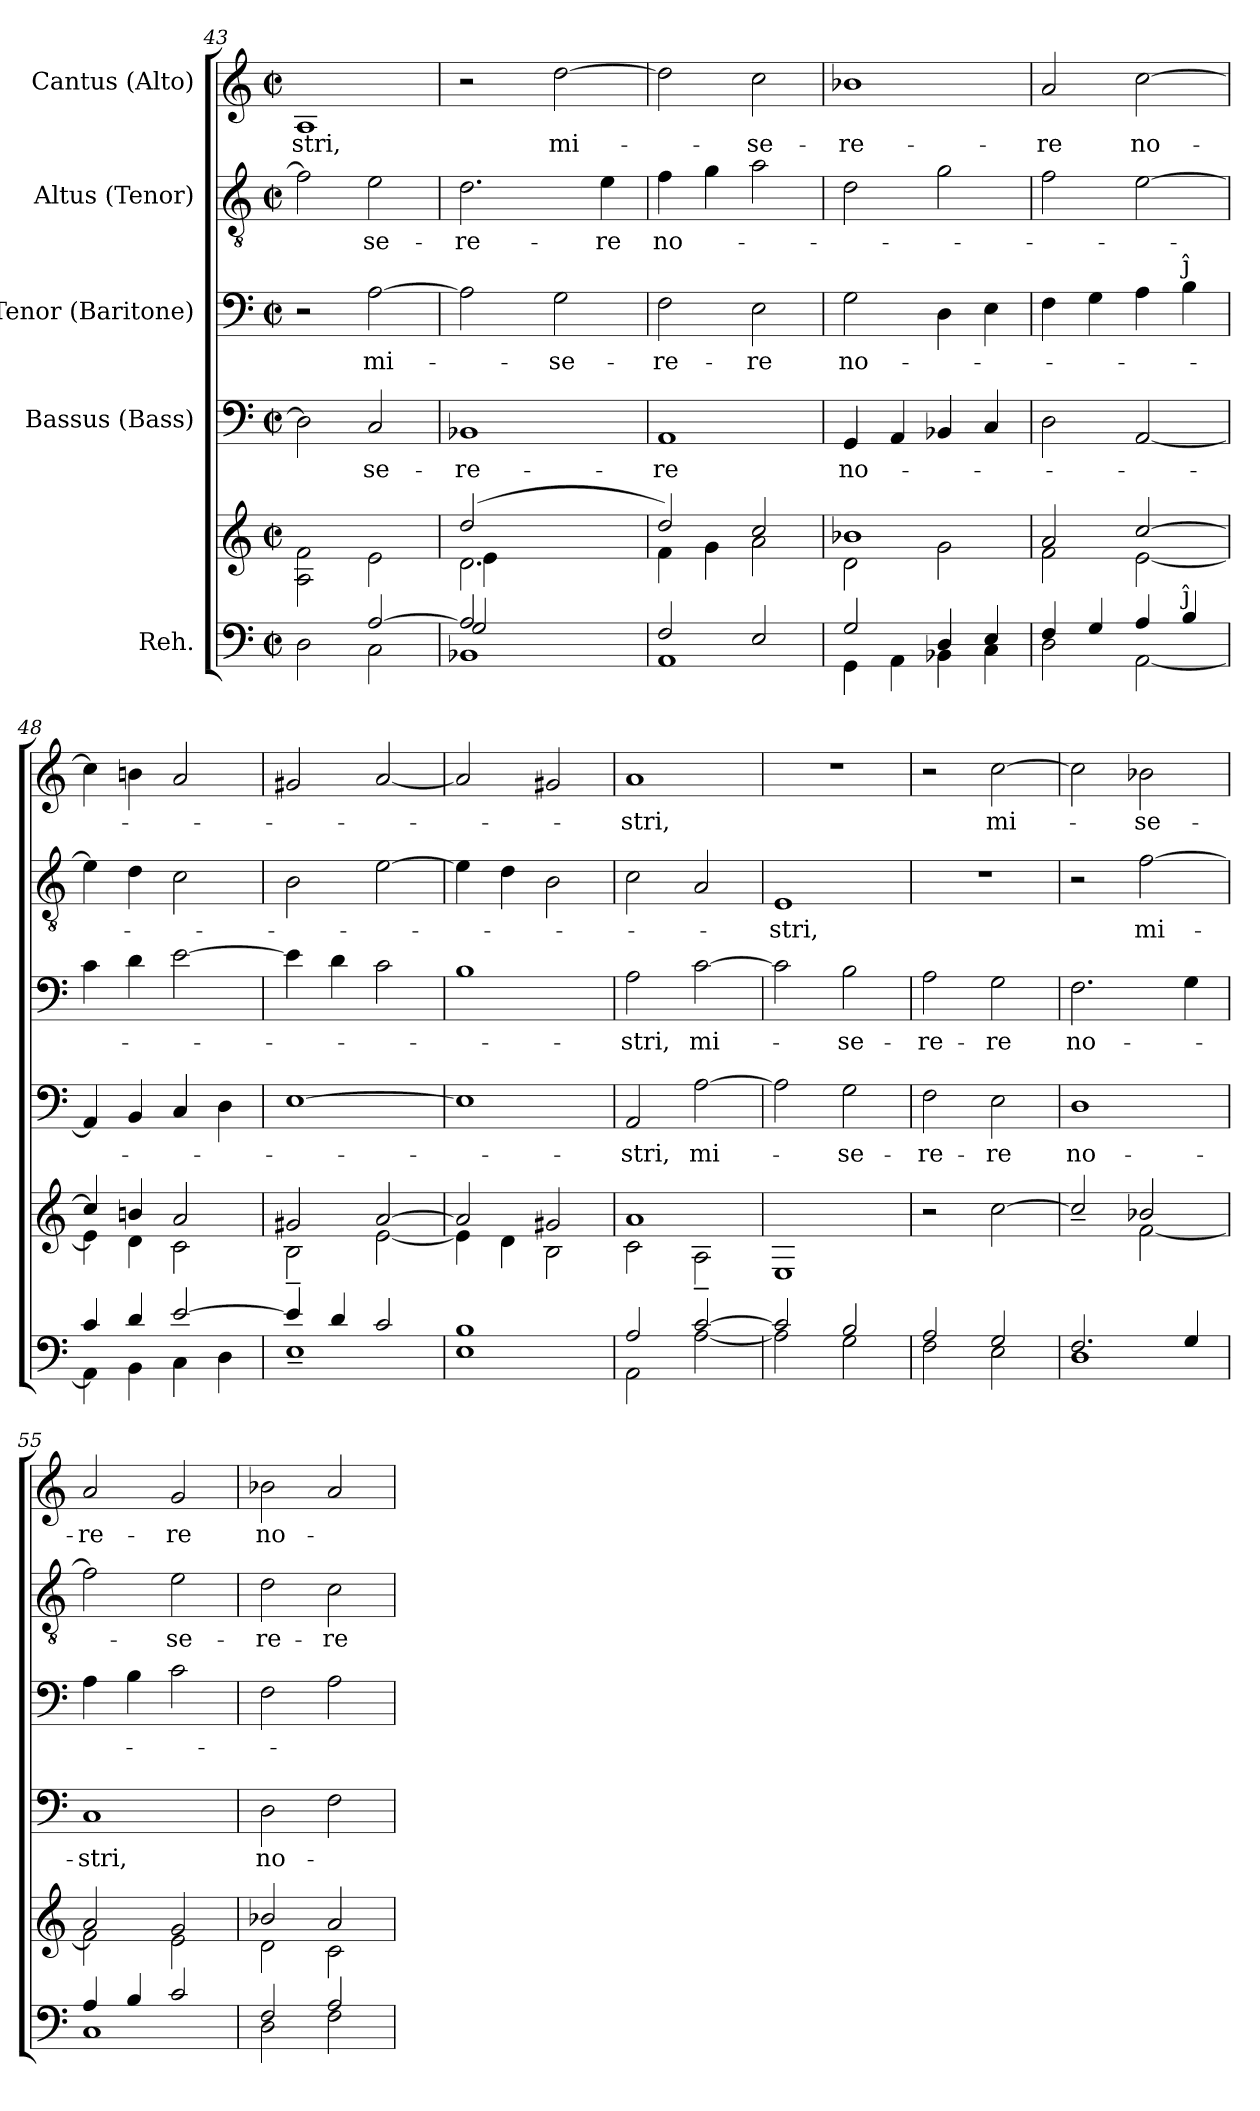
**kern	**kern	**kern	**text	**kern	**text	**kern	**text	**kern	**text
*part5	*part5	*part4	*part4	*part3	*part3	*part2	*part2	*part1	*part1
*staff6	*staff5	*staff4	*staff4	*staff3	*staff3	*staff2	*staff2	*staff1	*staff1
*I"Reh.	*	*I"Bassus (Bass)	*	*I"Tenor (Baritone)	*	*I"Altus (Tenor)	*	*I"Cantus (Alto)	*
*clefF4	*clefG2	*clefF4	*	*clefF4	*	*clefGv2	*	*clefG2	*
*k[]	*k[]	*k[]	*	*k[]	*	*k[]	*	*k[]	*
*C:	*C:	*C:	*	*C:	*	*C:	*	*C:	*
*M2/2	*M2/2	*M2/2	*	*M2/2	*	*M2/2	*	*M2/2	*
*met(c|)	*met(c|)	*met(c|)	*	*met(c|)	*	*met(c|)	*	*met(c|)	*
=43	=43	=43	=43	=43	=43	=43	=43	=43	=43
*^	*	*	*	*	*	*	*	*	*
!	!	!	!	!	!	!	!	!	!	!LO:LY:b
2ryy	2D\	2A\ 2f\	2D\]	.	2r	.	2f\]	.	1A	-stri,
!	!	!	!	!LO:LY:b	!	!LO:LY:b	!	!LO:LY:b	!	!
[>2A/	2C\	2e\	2C/	-se-	[>2A\	mi-	2e\	-se-	.	.
=44	=44	=44	=44	=44	=44	=44	=44	=44	=44	=44
*	*^	*^	*	*	*	*	*	*	*	*
*	*	*	*	*^	*	*	*	*	*	*	*	*
!	!	!	!	!	!	!	!LO:LY:b	!	!	!	!LO:LY:b	!	!
2A/]	1BB-X	2G/	(2dd/	2.d\	4e\	1BB-X	-re-	2A\]	.	2.d\	-re-	2r	.
.	.	.	.	.	4ryy	.	.	.	.	.	.	.	.
!	!	!	!	!	!	!	!	!	!LO:LY:b	!	!	!	!LO:LY:b
2ryy	.	2ryy	4ryy	.	2ryy	.	.	2G\	-se-	.	.	[>2dd\	mi-
!	!	!	!	!	!	!	!	!	!	!	!LO:LY:b	!	!
.	.	.	4ryy	4ryy	.	.	.	.	.	4e\	-re	.	.
*	*v	*v	*	*	*	*	*	*	*	*	*	*	*
*	*	*	*v	*v	*	*	*	*	*	*	*	*
=45	=45	=45	=45	=45	=45	=45	=45	=45	=45	=45	=45
!	!	!	!	!	!LO:LY:b	!	!LO:LY:b	!	!LO:LY:b	!	!
2F/	1AA	2dd/)	4f\	1AA	-re	2F\	-re-	4f\	no-	2dd\]	.
.	.	.	4g\	.	.	.	.	4g\	.	.	.
!	!	!	!	!	!	!	!LO:LY:b	!	!	!	!LO:LY:b
2E/	.	2cc/	2a\	.	.	2E\	-re	2a\	.	2cc\	-se-
=46	=46	=46	=46	=46	=46	=46	=46	=46	=46	=46	=46
!	!	!	!	!	!LO:LY:b	!	!LO:LY:b	!	!	!	!LO:LY:b
2G/	4GG\	1b-X	2d\	4GG/	no-	2G\	no-	2d\	.	1b-X	-re-
.	4AA\	.	.	4AA/	.	.	.	.	.	.	.
4D/	4BB-X\	.	2g\	4BB-X/	.	4D\	.	2g\	.	.	.
4E/	4C\	.	.	4C/	.	4E\	.	.	.	.	.
=47	=47	=47	=47	=47	=47	=47	=47	=47	=47	=47	=47
!	!	!	!	!	!	!	!	!	!	!	!LO:LY:b
4F/	2D\	2a/	2f\	2D\	.	4F\	.	2f\	.	2a/	-re
4G/	.	.	.	.	.	4G\	.	.	.	.	.
!	!	!	!	!	!	!	!	!	!	!	!LO:LY:b
4A/	[<2AA\	[>2cc/	[<2e\	[<2AA/	.	4A\	.	[>2e\	.	[>2cc\	no-
!	!	!	!	!	!	!LO:TX:a:t=ĵ	!	!	!	!	!
!LO:TX:a:t=ĵ	!	!	!	!	!	!	!	!	!	!	!
4B/	.	.	.	.	.	4B\	.	.	.	.	.
=48	=48	=48	=48	=48	=48	=48	=48	=48	=48	=48	=48
4c/	4AA\]	4cc/]	4e\]	4AA/]	.	4c\	.	4e\]	.	4cc\]	.
4d/	4BB\	4bn/	4d\	4BB/	.	4d\	.	4d\	.	4bn\	.
[>2e/	4C\	2a/	2c\	4C/	.	[>2e\	.	2c\	.	2a/	.
.	4D\	.	.	4D\	.	.	.	.	.	.	.
=49	=49	=49	=49	=49	=49	=49	=49	=49	=49	=49	=49
4e/]	1E~<	2g#X/	2B~<\	[>1E	.	4e\]	.	2B\	.	2g#X/	.
4d/	.	.	.	.	.	4d\	.	.	.	.	.
2c/	.	[>2a/	[<2e\	.	.	2c\	.	[>2e\	.	[<2a/	.
*v	*v	*	*	*	*	*	*	*	*	*	*
=50	=50	=50	=50	=50	=50	=50	=50	=50	=50	=50
1E 1B	2a/]	4e\]	1E]	.	1B	.	4e\]	.	2a/]	.
.	.	4d\	.	.	.	.	4d\	.	.	.
.	2g#X/	2B\	.	.	.	.	2B\	.	2g#X/	.
!!LO:PB:g=z
=51	=51	=51	=51	=51	=51	=51	=51	=51	=51	=51
*^	*	*	*	*	*	*	*	*	*	*
!	!	!	!	!	!LO:LY:b	!	!LO:LY:b	!	!	!	!LO:LY:b
2A/	2AA\	1a	2c\	2AA/	-stri,	2A\	-stri,	2c\	.	1a	-stri,
!	!	!	!	!	!LO:LY:b	!	!LO:LY:b	!	!	!	!
[>2c/	[<2A\	.	2A~<\	[>2A\	mi-	[>2c\	mi-	2A/	.	.	.
=52	=52	=52	=52	=52	=52	=52	=52	=52	=52	=52	=52
!	!	!	!	!	!	!	!	!	!LO:LY:b	!	!
*	*	*v	*v	*	*	*	*	*	*	*	*
2c/]	2A\]	1E	2A\]	.	2c\]	.	1E	-stri,	1r	.
!	!	!	!	!LO:LY:b	!	!LO:LY:b	!	!	!	!
2B/	2G\	.	2G\	-se-	2B\	-se-	.	.	.	.
=53	=53	=53	=53	=53	=53	=53	=53	=53	=53	=53
!	!	!	!	!LO:LY:b	!	!LO:LY:b	!	!	!	!
2A/	2F\	2r	2F\	-re-	2A\	-re-	1r	.	2r	.
!	!	!	!	!LO:LY:b	!	!LO:LY:b	!	!	!	!LO:LY:b
2G/	2E\	[>2cc\	2E\	-re	2G\	-re	.	.	[>2cc\	mi-
=54	=54	=54	=54	=54	=54	=54	=54	=54	=54	=54
*	*	*^	*	*	*	*	*	*	*	*
!	!	!	!	!	!LO:LY:b	!	!LO:LY:b	!	!	!	!
2.F/	1D	2cc~>/]	2ryy	1D	no-	2.F\	no-	2r	.	2cc\]	.
!	!	!	!	!	!	!	!	!	!LO:LY:b	!	!LO:LY:b
.	.	2b-X/	[<2f\	.	.	.	.	[>2f\	mi-	2b-X\	-se-
4G/	.	.	.	.	.	4G\	.	.	.	.	.
=55	=55	=55	=55	=55	=55	=55	=55	=55	=55	=55	=55
!	!	!	!	!	!LO:LY:b	!	!	!	!	!	!LO:LY:b
4A/	1C	2a/	2f\]	1C	-stri,	4A\	.	2f\]	.	2a/	-re-
4B/	.	.	.	.	.	4B\	.	.	.	.	.
!	!	!	!	!	!	!	!	!	!LO:LY:b	!	!LO:LY:b
2c/	.	2g/	2e\	.	.	2c\	.	2e\	-se-	2g/	-re
=56	=56	=56	=56	=56	=56	=56	=56	=56	=56	=56	=56
!	!	!	!	!	!LO:LY:b	!	!	!	!LO:LY:b	!	!LO:LY:b
2F/	2D\	2b-X/	2d\	2D\	no-	2F\	.	2d\	-re-	2b-X\	no-
!	!	!	!	!	!	!	!	!	!LO:LY:b	!	!
2A/	2F\	2a/	2c\	2F\	.	2A\	.	2c\	-re	2a/	.
*v	*v	*	*	*	*	*	*	*	*	*	*
*	*v	*v	*	*	*	*	*	*	*	*
=	=	=	=	=	=	=	=	=	=
*-	*-	*-	*-	*-	*-	*-	*-	*-	*-
